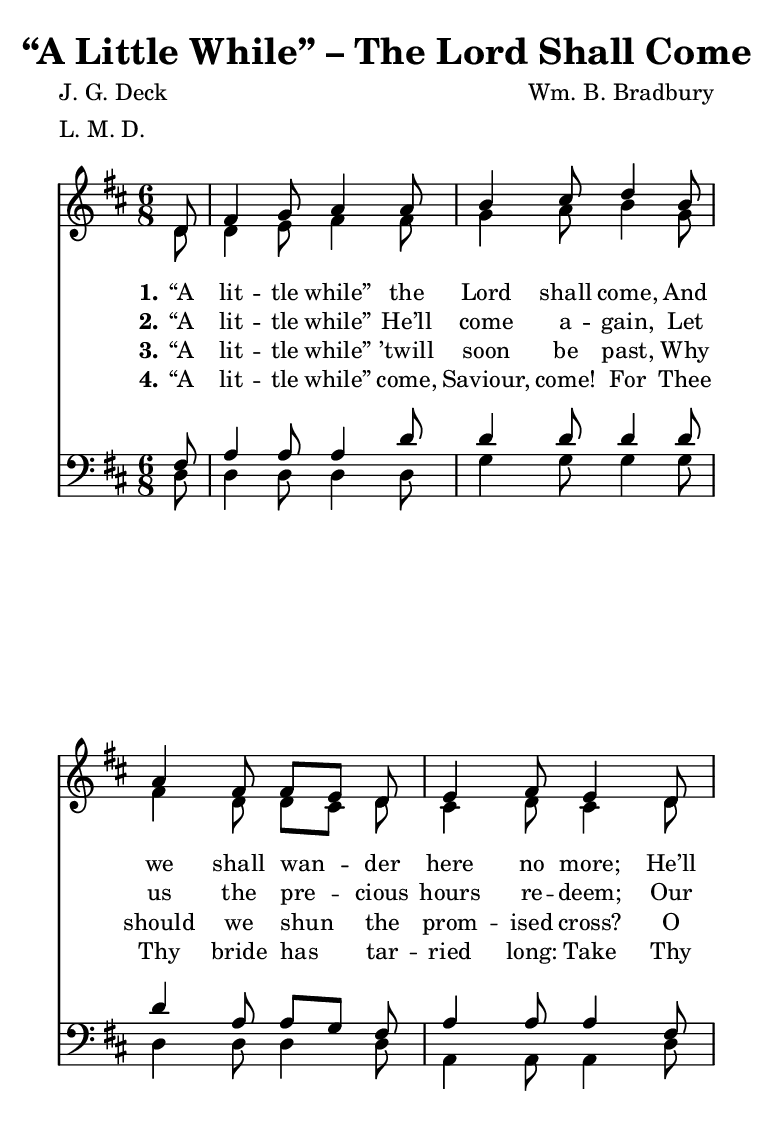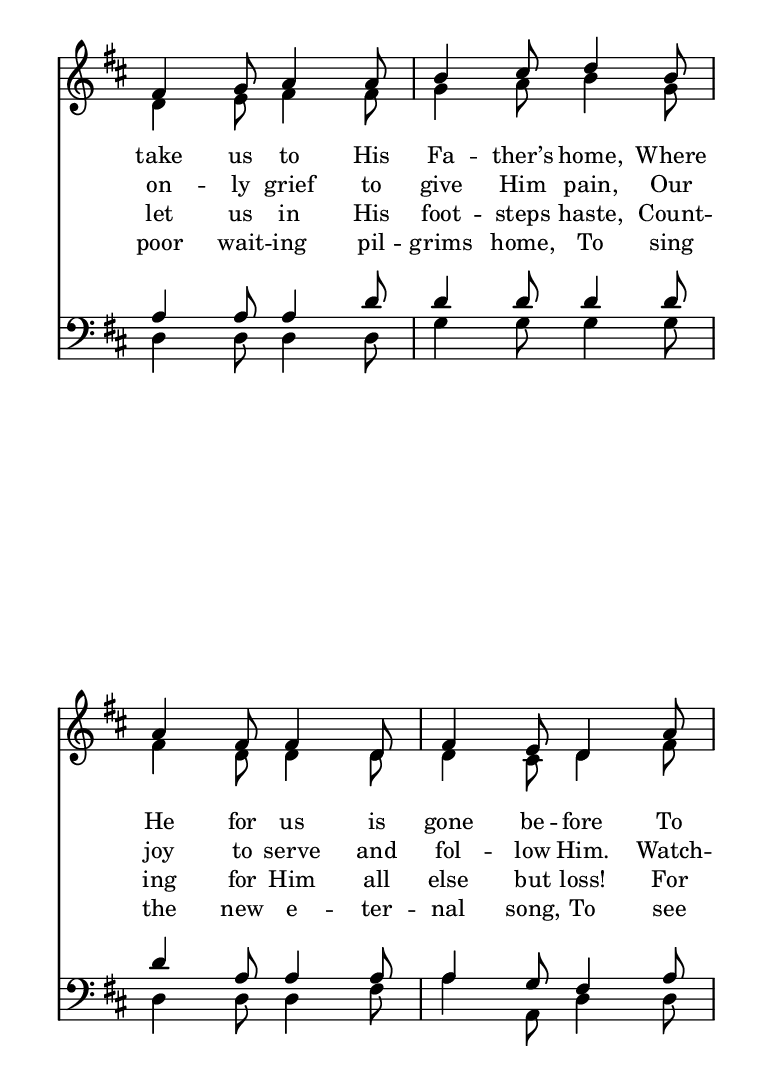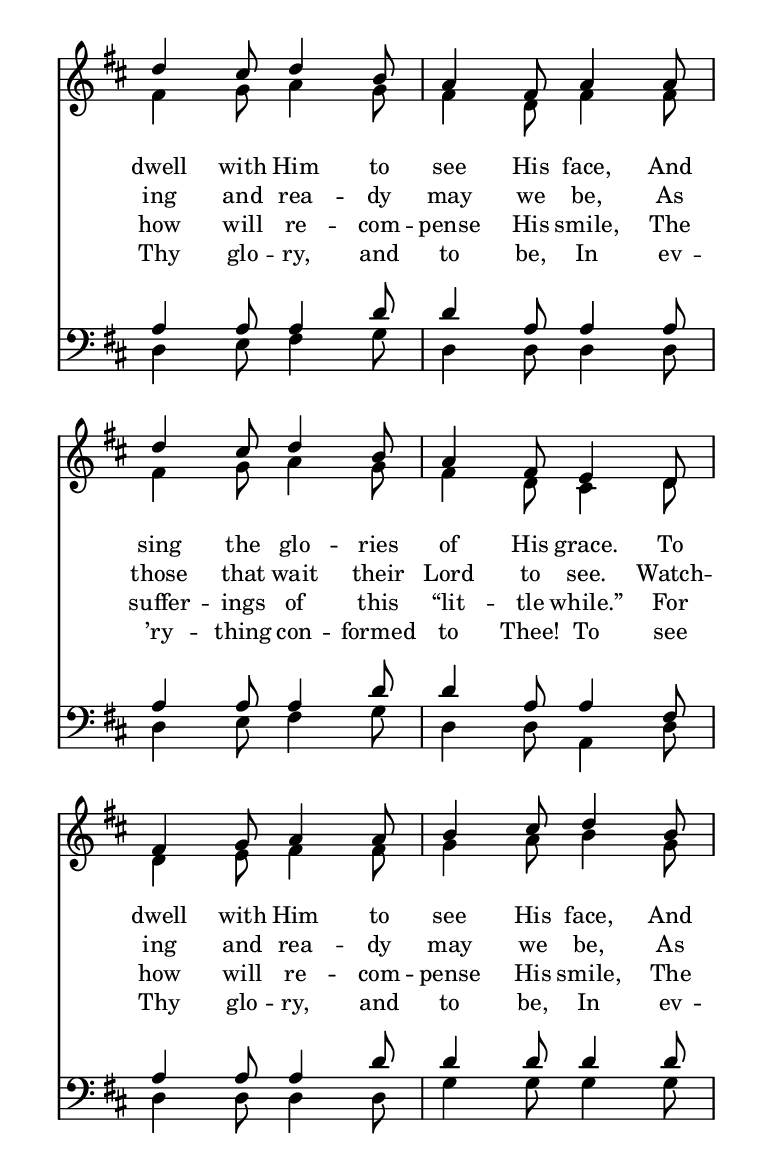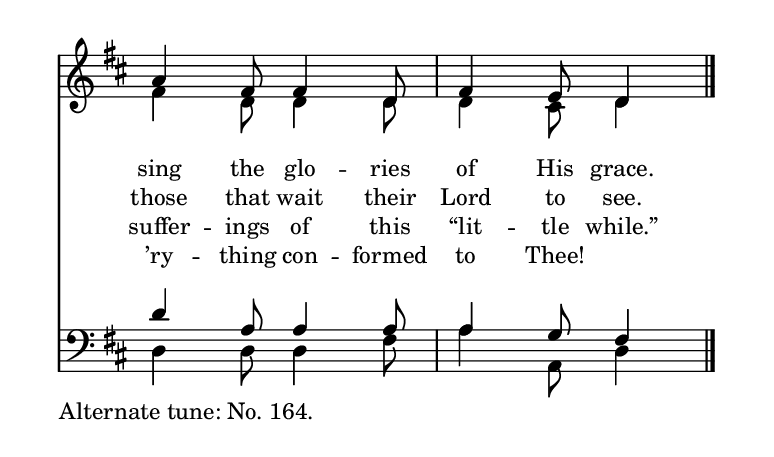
\include "common/global.ily"
\paper {
  \include "common/paper.ily"
  %ragged-bottom = ##t
  ragged-last-bottom = ##t
  %systems-per-page = ##f
  %page-count = ##f
}

\header{
  hymnnumber = "144"
  title = "“A Little While” – The Lord Shall Come"
  tunename = "Sweet Hour of Prayer"
  meter = "L. M. D."
  poet = "J. G. Deck"
  composer = "Wm. B. Bradbury"
  %copyright = ""
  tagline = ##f
}

% for fermata in MIDI
ta = { \tempo 4=60 }
tb = { \tempo 4=30 }

patternAA = { c8 c4 }
patternAB = { c8 | c4 c8 c8[ c8] c8 | c4 c8 c4 }

global = {
  \include "common/overrides.ily"
  \override Staff.TimeSignature.style = #'()
  \time 6/8
  \override Score.MetronomeMark.transparent = ##t % hide all fermata changes too
  \ta
  \key d \major
  \partial 8
  \autoBeamOff
}

notesSoprano = {
\global
\relative c' {

  \changePitch \patternAA { d | fis g a a | b cis d }
  \changePitch \patternAB { b | a fis fis e d | e fis e }
  \changePitch \patternAA { d | fis g a a | b cis d } % same as line 1
  \changePitch \patternAA { b | a fis fis d | fis e d }

  \changePitch \patternAA { a' | d cis d b | a fis a }
  \changePitch \patternAA { a  | d cis d b | a fis e }
  \changePitch \patternAA { d | fis g a a | b cis d } % same as lines 1,3
  \changePitch \patternAA { b | a fis fis d | fis e d } % same as line 4

  \bar "|."

}
}

notesAlto = {
\global
\relative e' {

  \changePitch \patternAA { d | d e fis fis | g a b }
  \changePitch \patternAB { g | fis d d cis d | cis d cis }
  \changePitch \patternAA { d | d e fis fis | g a b }
  \changePitch \patternAA { g | fis d d d | d cis d }

  \changePitch \patternAA { fis | fis g a g | fis d fis }
  \changePitch \patternAA { fis | fis g a g | fis d cis }
  \changePitch \patternAA { d | d e fis fis | g a b }
  \changePitch \patternAA { g | fis d d d | d cis d }

}
}

notesTenor = {
\global
\relative a {

  \changePitch \patternAA { fis | a a a d | d d d }
  \changePitch \patternAB { d | d a a g fis | a a a }
  \changePitch \patternAA { fis | a a a d | d d d }
  \changePitch \patternAA { d | d a a a | a g fis }

  \changePitch \patternAA { a | a a a d | d a a }
  \changePitch \patternAA { a | a a a d | d a a }
  \changePitch \patternAA { fis | a a a d | d d d }
  \changePitch \patternAA { d | d a a a | a g fis }

}
}

notesBass = {
\global
\relative f {

  \changePitch \patternAA { d | d d d d | g g g }
  \changePitch \patternAA { g | d d d d | a a a }
  \changePitch \patternAA { d | d d d d | g g g }
  \changePitch \patternAA { g | d d d fis | a a, d }

  \changePitch \patternAA { d | d e fis g | d d d }
  \changePitch \patternAA { d | d e fis g | d d a }
  \changePitch \patternAA { d | d d d d | g g g }
  \changePitch \patternAA { g | d d d fis | a a, d }

}
}

wordsA = \lyricmode {
\set stanza = "1."

“A lit -- tle while” the Lord shall come,
And we shall wan -- der here no more;
He’ll take us to His Fa -- ther’s home,
Where He for us is gone be -- fore
To dwell with Him to see His face,
And sing the glo -- ries of His grace.
To dwell with Him to see His face,
And sing the glo -- ries of His grace.

}

wordsB = \lyricmode {
\set stanza = "2."

“A lit -- tle while” He’ll come a -- gain,
Let us the pre -- cious hours re -- deem;
Our on -- ly grief to give Him pain,
Our joy to serve and fol -- low Him.
Watch -- ing and rea -- dy may we be,
As those that wait their Lord to see.
Watch -- ing and rea -- dy may we be,
As those that wait their Lord to see.

}

wordsC = \lyricmode {
\set stanza = "3."

“A lit -- tle while” ’twill soon be past,
Why should we shun the prom -- ised cross?
O let us in His foot -- steps haste,
Count -- ing for Him all else but loss!
For how will re -- com -- pense His smile,
The suffer -- ings of this “lit -- tle while.”
For how will re -- com -- pense His smile,
The suffer -- ings of this “lit -- tle while.”

}

wordsD = \lyricmode {
\set stanza = "4."

“A lit -- tle while” come, Saviour, come!
For Thee Thy bride has tar -- ried long:
Take Thy poor wait -- ing pil -- grims home,
To sing the new e -- ter -- nal song,
To see Thy glo -- ry, and to be,
In ev -- ’ry -- thing con -- formed to Thee!
To see Thy glo -- ry, and to be,
In ev -- ’ry -- thing con -- formed to Thee!

}

\score {
  \context ChoirStaff <<
    \context Staff = upper <<
      \set ChoirStaff.systemStartDelimiter = #'SystemStartBar
      \context Voice  = sopranos { \voiceOne << \notesSoprano >> }
      \context Voice  = altos { \voiceTwo << \notesAlto >> }
      \context Lyrics = one   \lyricsto sopranos \wordsA
      \context Lyrics = two   \lyricsto sopranos \wordsB
      \context Lyrics = three \lyricsto sopranos \wordsC
      \context Lyrics = four  \lyricsto sopranos \wordsD
    >>
    \context Staff = men <<
      \clef bass
      \context Voice  = tenors { \voiceOne << \notesTenor >> }
      \context Voice  = basses { \voiceTwo << \notesBass >> }
    >>
  >>
  \layout {
    \include "common/layout.ily"
  }
  \midi{
    \include "common/midi.ily"
  }
}

\noPageBreak

\markup {
	\raise #5
	\line { Alternate tune: No. 164. }
}

\version "2.18.0"  % necessary for upgrading to future LilyPond versions.

% vi:set et ts=2 sw=2 ai nocindent syntax=lilypond:
